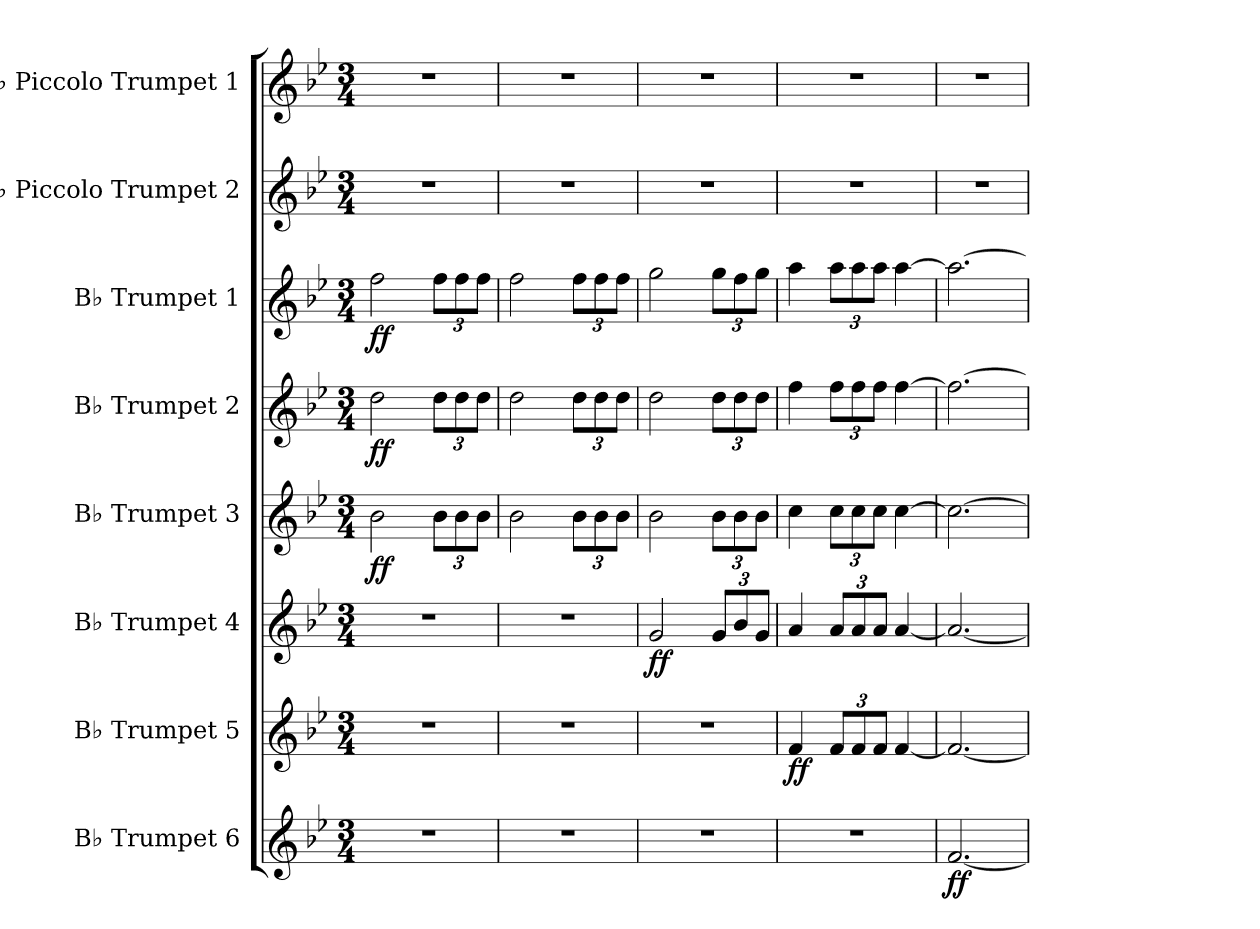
**kern	**dynam	**kern	**dynam	**kern	**dynam	**kern	**dynam	**kern	**dynam	**kern	**dynam	**kern	**kern
*part8	*part8	*part7	*part7	*part6	*part6	*part5	*part5	*part4	*part4	*part3	*part3	*part2	*part1
*staff8	*staff8	*staff7	*staff7	*staff6	*staff6	*staff5	*staff5	*staff4	*staff4	*staff3	*staff3	*staff2	*staff1
*I"B♭ Trumpet 6	*	*I"B♭ Trumpet 5	*	*I"B♭ Trumpet 4	*	*I"B♭ Trumpet 3	*	*I"B♭ Trumpet 2	*	*I"B♭ Trumpet 1	*	*I"B♭ Piccolo Trumpet 2	*I"B♭ Piccolo Trumpet 1
*I'B♭ Tpt. 6	*	*I'B♭ Tpt. 5	*	*I'B♭ Tpt. 4	*	*I'B♭ Tpt. 3	*	*I'B♭ Tpt. 2	*	*I'B♭ Tpt. 1	*	*I'B♭ P. Tpt. 2	*I'B♭ P. Tpt. 1
*clefG2	*	*clefG2	*	*clefG2	*	*clefG2	*	*clefG2	*	*clefG2	*	*clefG2	*clefG2
*ITrd1c2	*	*ITrd1c2	*	*ITrd1c2	*	*ITrd1c2	*	*ITrd1c2	*	*ITrd1c2	*	*ITrd-6c-10	*ITrd-6c-10
*k[b-e-a-d-]	*	*k[b-e-a-d-]	*	*k[b-e-a-d-]	*	*k[b-e-a-d-]	*	*k[b-e-a-d-]	*	*k[b-e-a-d-]	*	*k[b-e-a-d-]	*k[b-e-a-d-]
*M3/4	*	*M3/4	*	*M3/4	*	*M3/4	*	*M3/4	*	*M3/4	*	*M3/4	*M3/4
*MM92	*	*MM92	*	*MM92	*	*MM92	*	*MM92	*	*MM92	*	*MM92	*MM92
=1	=1	=1	=1	=1	=1	=1	=1	=1	=1	=1	=1	=1	=1
!	!	!	!	!	!	!	!LO:DY:b	!	!LO:DY:b	!	!LO:DY:b	!	!
2.r	.	2.r	.	2.r	.	2a-\	ff	2cc\	ff	2ee-\	ff	2.r	2.r
*	*	*	*	*	*	*Xbrackettup	*	*Xbrackettup	*	*Xbrackettup	*	*	*
.	.	.	.	.	.	12a-\L	.	12cc\L	.	12ee-\L	.	.	.
.	.	.	.	.	.	12a-\	.	12cc\	.	12ee-\	.	.	.
.	.	.	.	.	.	12a-\J	.	12cc\J	.	12ee-\J	.	.	.
=2	=2	=2	=2	=2	=2	=2	=2	=2	=2	=2	=2	=2	=2
2.r	.	2.r	.	2.r	.	2a-\	.	2cc\	.	2ee-\	.	2.r	2.r
.	.	.	.	.	.	12a-\L	.	12cc\L	.	12ee-\L	.	.	.
.	.	.	.	.	.	12a-\	.	12cc\	.	12ee-\	.	.	.
.	.	.	.	.	.	12a-\J	.	12cc\J	.	12ee-\J	.	.	.
=3	=3	=3	=3	=3	=3	=3	=3	=3	=3	=3	=3	=3	=3
!	!	!	!	!	!LO:DY:b	!	!	!	!	!	!	!	!
2.r	.	2.r	.	2f/	ff	2a-\	.	2cc\	.	2ff\	.	2.r	2.r
*	*	*	*	*Xbrackettup	*	*	*	*	*	*	*	*	*
.	.	.	.	12f/L	.	12a-\L	.	12cc\L	.	12ff\L	.	.	.
.	.	.	.	12a-/	.	12a-\	.	12cc\	.	12ee-\	.	.	.
.	.	.	.	12f/J	.	12a-\J	.	12cc\J	.	12ff\J	.	.	.
=4	=4	=4	=4	=4	=4	=4	=4	=4	=4	=4	=4	=4	=4
!	!	!	!LO:DY:b	!	!	!	!	!	!	!	!	!	!
2.r	.	4e-/	ff	4g/	.	4b-\	.	4ee-\	.	4gg\	.	2.r	2.r
*	*	*Xbrackettup	*	*	*	*	*	*	*	*	*	*	*
.	.	12e-/L	.	12g/L	.	12b-\L	.	12ee-\L	.	12gg\L	.	.	.
.	.	12e-/	.	12g/	.	12b-\	.	12ee-\	.	12gg\	.	.	.
.	.	12e-/J	.	12g/J	.	12b-\J	.	12ee-\J	.	12gg\J	.	.	.
.	.	[4e-/	.	[4g/	.	[4b-\	.	[4ee-\	.	[4gg\	.	.	.
=5	=5	=5	=5	=5	=5	=5	=5	=5	=5	=5	=5	=5	=5
!	!LO:DY:b	!	!	!	!	!	!	!	!	!	!	!	!
[2.e-/	ff	2.e-/_	.	2.g/_	.	2.b-\_	.	2.ee-\_	.	2.gg\_	.	2.r	2.r
=	=	=	=	=	=	=	=	=	=	=	=	=	=
*-	*-	*-	*-	*-	*-	*-	*-	*-	*-	*-	*-	*-	*-
